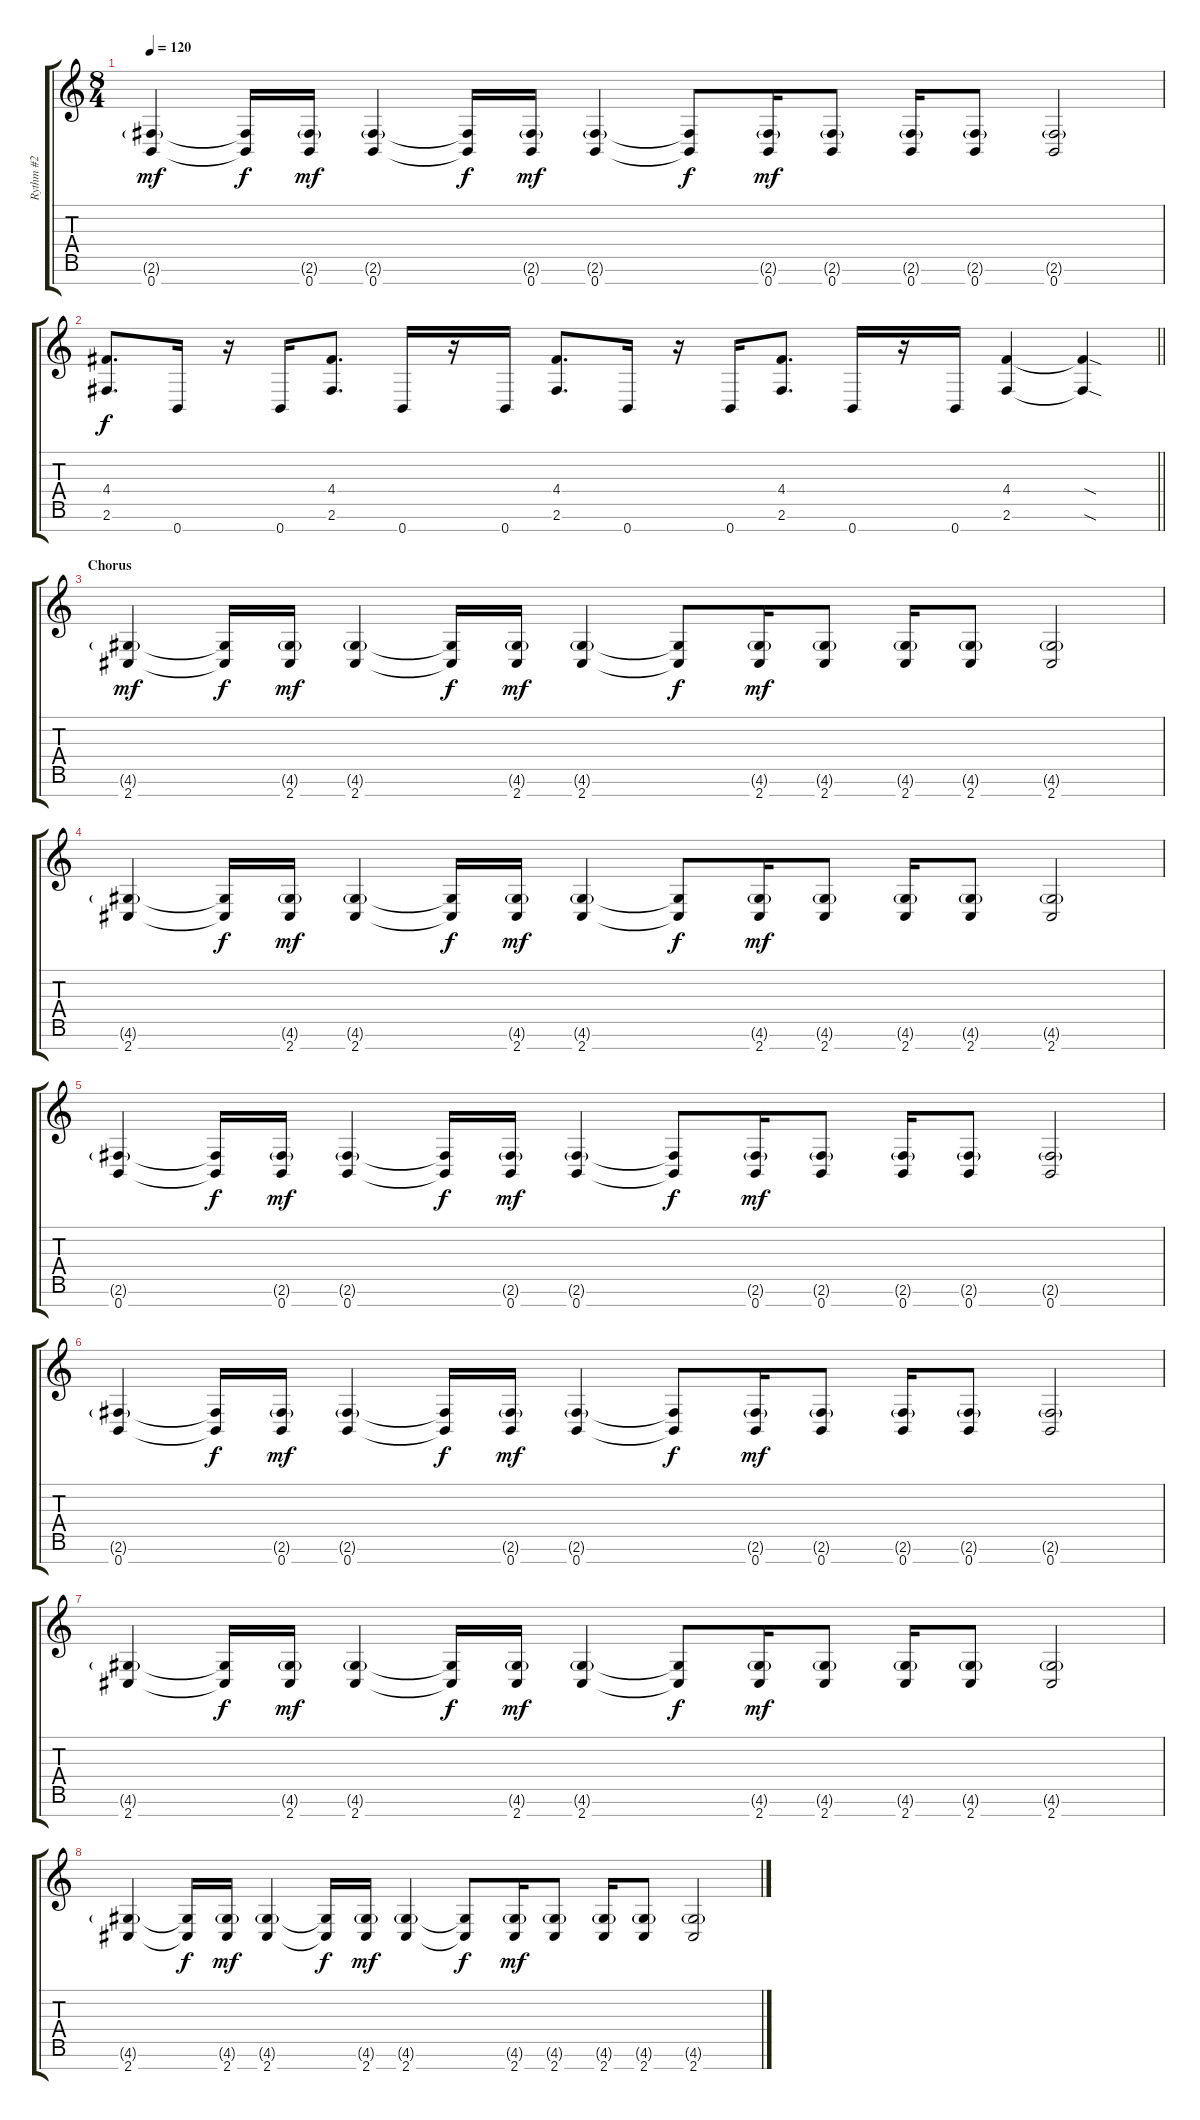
\track ("Rythm #2" "Rythm #2") {instrument distortionguitar}
\staff {score tabs}
\tuning (E4 B3 G3 D3 A2 E2 B1) {hide}
\ts (8 4)
\tempo 120
\clef g2
\ks c
(2.6{g} 0.7).4{dy mf} (2.6{t} 0.7{t}).16{dy f} (2.6{g} 0.7).16{dy mf} (2.6{g} 0.7).4 (2.6{t} 0.7{t}).16{dy f} (2.6{g} 0.7).16{dy mf} (2.6{g} 0.7).4 (2.6{t} 0.7{t}).8{dy f} (2.6{g} 0.7).16{dy mf} (2.6{g} 0.7).8 (2.6{g} 0.7).16 (2.6{g} 0.7).8 (2.6{g} 0.7).2 |
\barLineRight lightlight
(4.4 2.6).8{d dy f} 0.7.16 r.16 0.7.16 (4.4 2.6).8{d} 0.7.16 r.16 0.7.16 (4.4 2.6).8{d} 0.7.16 r.16 0.7.16 (4.4 2.6).8{d} 0.7.16 r.16 0.7.16 (4.4 2.6).4 (4.4{sod t} 2.6{sod t}).4 |
\section ("" "Chorus")
(4.6{g} 2.7).4{dy mf} (4.6{t} 2.7{t}).16{dy f} (4.6{g} 2.7).16{dy mf} (4.6{g} 2.7).4 (4.6{t} 2.7{t}).16{dy f} (4.6{g} 2.7).16{dy mf} (4.6{g} 2.7).4 (4.6{t} 2.7{t}).8{dy f} (4.6{g} 2.7).16{dy mf} (4.6{g} 2.7).8 (4.6{g} 2.7).16 (4.6{g} 2.7).8 (4.6{g} 2.7).2 |
(4.6{g} 2.7).4 (4.6{t} 2.7{t}).16{dy f} (4.6{g} 2.7).16{dy mf} (4.6{g} 2.7).4 (4.6{t} 2.7{t}).16{dy f} (4.6{g} 2.7).16{dy mf} (4.6{g} 2.7).4 (4.6{t} 2.7{t}).8{dy f} (4.6{g} 2.7).16{dy mf} (4.6{g} 2.7).8 (4.6{g} 2.7).16 (4.6{g} 2.7).8 (4.6{g} 2.7).2 |
(2.6{g} 0.7).4 (2.6{t} 0.7{t}).16{dy f} (2.6{g} 0.7).16{dy mf} (2.6{g} 0.7).4 (2.6{t} 0.7{t}).16{dy f} (2.6{g} 0.7).16{dy mf} (2.6{g} 0.7).4 (2.6{t} 0.7{t}).8{dy f} (2.6{g} 0.7).16{dy mf} (2.6{g} 0.7).8 (2.6{g} 0.7).16 (2.6{g} 0.7).8 (2.6{g} 0.7).2 |
(2.6{g} 0.7).4 (2.6{t} 0.7{t}).16{dy f} (2.6{g} 0.7).16{dy mf} (2.6{g} 0.7).4 (2.6{t} 0.7{t}).16{dy f} (2.6{g} 0.7).16{dy mf} (2.6{g} 0.7).4 (2.6{t} 0.7{t}).8{dy f} (2.6{g} 0.7).16{dy mf} (2.6{g} 0.7).8 (2.6{g} 0.7).16 (2.6{g} 0.7).8 (2.6{g} 0.7).2 |
(4.6{g} 2.7).4 (4.6{t} 2.7{t}).16{dy f} (4.6{g} 2.7).16{dy mf} (4.6{g} 2.7).4 (4.6{t} 2.7{t}).16{dy f} (4.6{g} 2.7).16{dy mf} (4.6{g} 2.7).4 (4.6{t} 2.7{t}).8{dy f} (4.6{g} 2.7).16{dy mf} (4.6{g} 2.7).8 (4.6{g} 2.7).16 (4.6{g} 2.7).8 (4.6{g} 2.7).2 |
(4.6{g} 2.7).4 (4.6{t} 2.7{t}).16{dy f} (4.6{g} 2.7).16{dy mf} (4.6{g} 2.7).4 (4.6{t} 2.7{t}).16{dy f} (4.6{g} 2.7).16{dy mf} (4.6{g} 2.7).4 (4.6{t} 2.7{t}).8{dy f} (4.6{g} 2.7).16{dy mf} (4.6{g} 2.7).8 (4.6{g} 2.7).16 (4.6{g} 2.7).8 (4.6{g} 2.7).2
